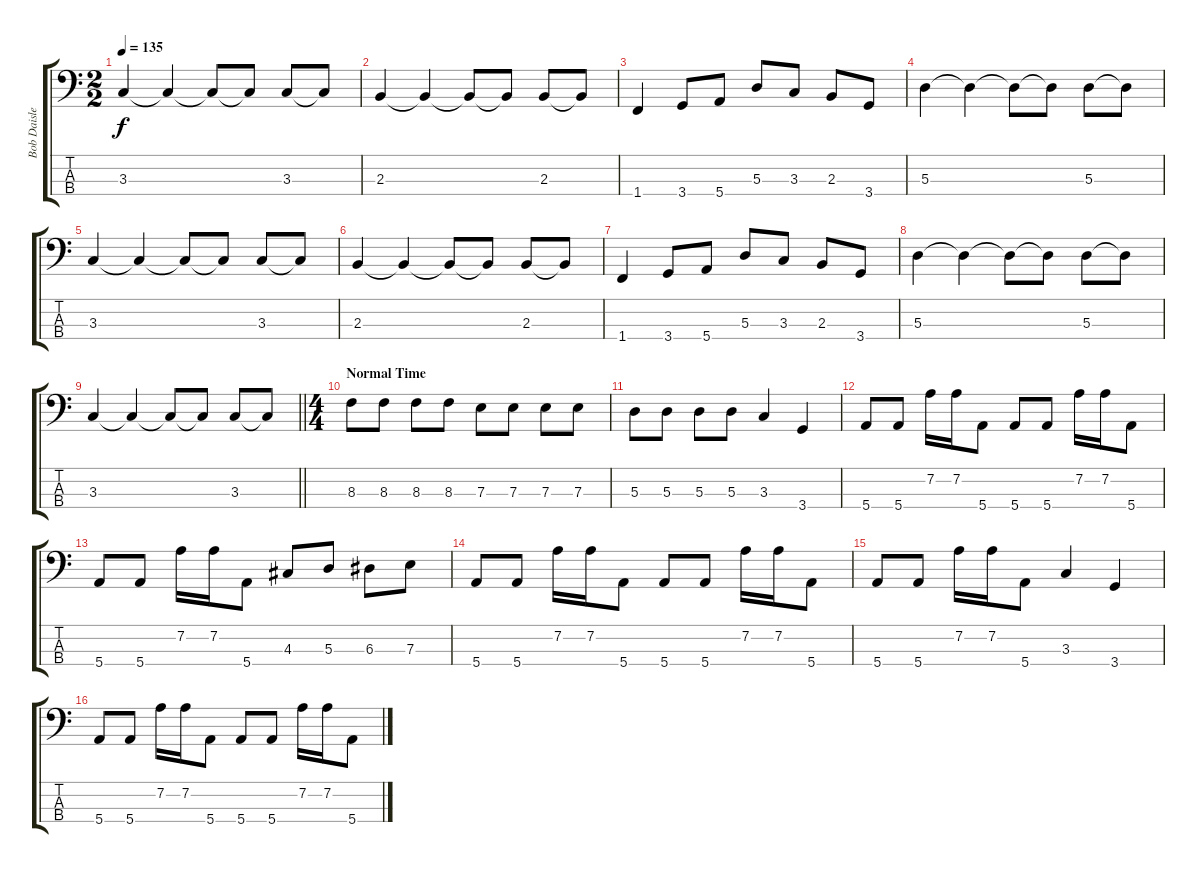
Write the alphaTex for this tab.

\track ("Bob Daisley" "Bob Daisle") {instrument slapbass1}
\staff {score tabs}
\tuning (G2 D2 A1 E1) {hide}
\ts (2 2)
\tempo 135
\clef f4
\ks c
3.3.4{dy f} 3.3{t}.4 3.3{t}.8 3.3{t}.8 3.3.8 3.3{t}.8 |
2.3.4 2.3{t}.4 2.3{t}.8 2.3{t}.8 2.3.8 2.3{t}.8 |
1.4.4 3.4.8 5.4.8 5.3.8 3.3.8 2.3.8 3.4.8 |
5.3.4 5.3{t}.4 5.3{t}.8 5.3{t}.8 5.3.8 5.3{t}.8 |
3.3.4 3.3{t}.4 3.3{t}.8 3.3{t}.8 3.3.8 3.3{t}.8 |
2.3.4 2.3{t}.4 2.3{t}.8 2.3{t}.8 2.3.8 2.3{t}.8 |
1.4.4 3.4.8 5.4.8 5.3.8 3.3.8 2.3.8 3.4.8 |
5.3.4 5.3{t}.4 5.3{t}.8 5.3{t}.8 5.3.8 5.3{t}.8 |
\barLineRight lightlight
3.3.4 3.3{t}.4 3.3{t}.8 3.3{t}.8 3.3.8 3.3{t}.8 |
\ts (4 4)
\section ("" "Normal Time")
8.3.8 8.3.8 8.3.8 8.3.8 7.3.8 7.3.8 7.3.8 7.3.8 |
5.3.8 5.3.8 5.3.8 5.3.8 3.3.4 3.4.4 |
5.4.8 5.4.8 7.2.16 7.2.16 5.4.8 5.4.8 5.4.8 7.2.16 7.2.16 5.4.8 |
5.4.8 5.4.8 7.2.16 7.2.16 5.4.8 4.3.8 5.3.8 6.3.8 7.3.8 |
5.4.8 5.4.8 7.2.16 7.2.16 5.4.8 5.4.8 5.4.8 7.2.16 7.2.16 5.4.8 |
5.4.8 5.4.8 7.2.16 7.2.16 5.4.8 3.3.4 3.4.4 |
5.4.8 5.4.8 7.2.16 7.2.16 5.4.8 5.4.8 5.4.8 7.2.16 7.2.16 5.4.8
